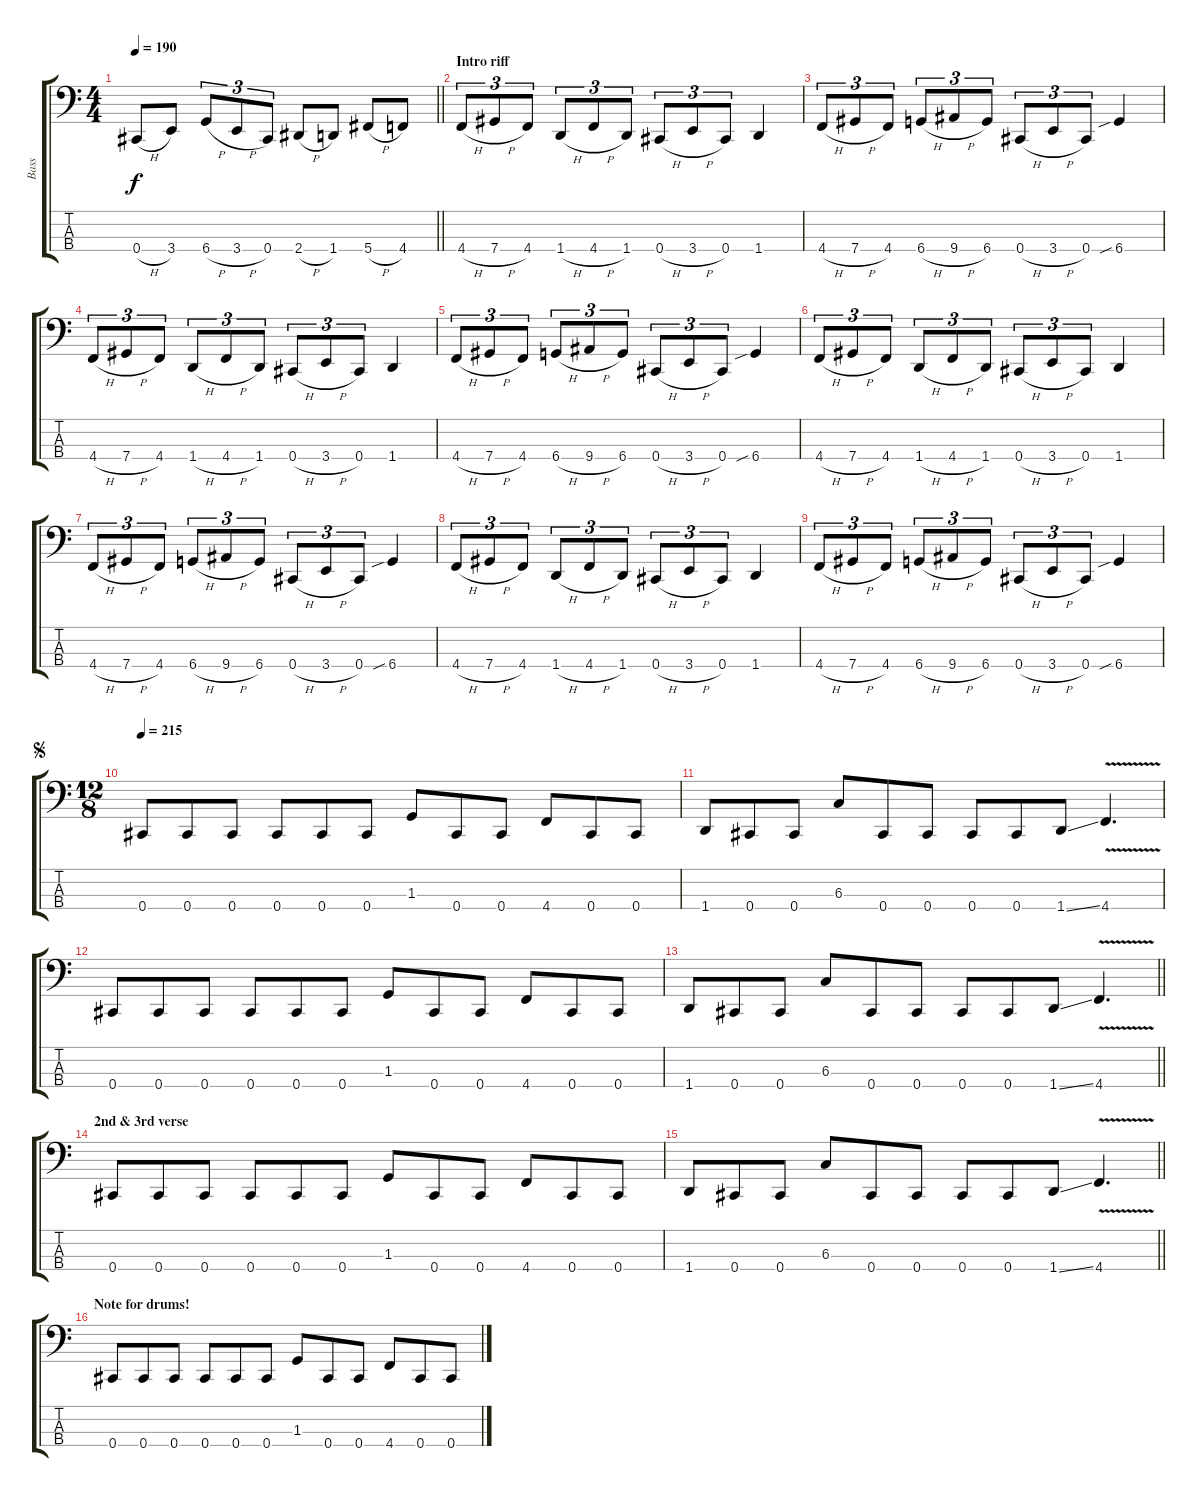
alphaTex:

\track ("Bass" "Bass") {instrument electricbassfinger}
\staff {score tabs}
\tuning (E2 B1 Gb1 Db1) {hide}
\ts (4 4)
\tempo 190
\clef f4
\barLineRight lightlight
\ks c
0.4{h}.8{dy f} 3.4.8 6.4{h}.8{tu (3 2)} 3.4{h}.8{tu (3 2)} 0.4.8{tu (3 2)} 2.4{h}.8 1.4.8 5.4{h}.8 4.4.8 |
\section ("" "Intro riff")
4.4{h}.8{tu (3 2)} 7.4{h}.8{tu (3 2)} 4.4.8{tu (3 2)} 1.4{h}.8{tu (3 2)} 4.4{h}.8{tu (3 2)} 1.4.8{tu (3 2)} 0.4{h}.8{tu (3 2)} 3.4{h}.8{tu (3 2)} 0.4.8{tu (3 2)} 1.4.4 |
4.4{h}.8{tu (3 2)} 7.4{h}.8{tu (3 2)} 4.4.8{tu (3 2)} 6.4{h}.8{tu (3 2)} 9.4{h}.8{tu (3 2)} 6.4.8{tu (3 2)} 0.4{h}.8{tu (3 2)} 3.4{h}.8{tu (3 2)} 0.4.8{tu (3 2)} 6.4{sib}.4 |
4.4{h}.8{tu (3 2)} 7.4{h}.8{tu (3 2)} 4.4.8{tu (3 2)} 1.4{h}.8{tu (3 2)} 4.4{h}.8{tu (3 2)} 1.4.8{tu (3 2)} 0.4{h}.8{tu (3 2)} 3.4{h}.8{tu (3 2)} 0.4.8{tu (3 2)} 1.4.4 |
4.4{h}.8{tu (3 2)} 7.4{h}.8{tu (3 2)} 4.4.8{tu (3 2)} 6.4{h}.8{tu (3 2)} 9.4{h}.8{tu (3 2)} 6.4.8{tu (3 2)} 0.4{h}.8{tu (3 2)} 3.4{h}.8{tu (3 2)} 0.4.8{tu (3 2)} 6.4{sib}.4 |
4.4{h}.8{tu (3 2)} 7.4{h}.8{tu (3 2)} 4.4.8{tu (3 2)} 1.4{h}.8{tu (3 2)} 4.4{h}.8{tu (3 2)} 1.4.8{tu (3 2)} 0.4{h}.8{tu (3 2)} 3.4{h}.8{tu (3 2)} 0.4.8{tu (3 2)} 1.4.4 |
4.4{h}.8{tu (3 2)} 7.4{h}.8{tu (3 2)} 4.4.8{tu (3 2)} 6.4{h}.8{tu (3 2)} 9.4{h}.8{tu (3 2)} 6.4.8{tu (3 2)} 0.4{h}.8{tu (3 2)} 3.4{h}.8{tu (3 2)} 0.4.8{tu (3 2)} 6.4{sib}.4 |
4.4{h}.8{tu (3 2)} 7.4{h}.8{tu (3 2)} 4.4.8{tu (3 2)} 1.4{h}.8{tu (3 2)} 4.4{h}.8{tu (3 2)} 1.4.8{tu (3 2)} 0.4{h}.8{tu (3 2)} 3.4{h}.8{tu (3 2)} 0.4.8{tu (3 2)} 1.4.4 |
4.4{h}.8{tu (3 2)} 7.4{h}.8{tu (3 2)} 4.4.8{tu (3 2)} 6.4{h}.8{tu (3 2)} 9.4{h}.8{tu (3 2)} 6.4.8{tu (3 2)} 0.4{h}.8{tu (3 2)} 3.4{h}.8{tu (3 2)} 0.4.8{tu (3 2)} 6.4{sib}.4 |
\ts (12 8)
\jump segno
\tempo 215
0.4.8 0.4.8 0.4.8 0.4.8 0.4.8 0.4.8 1.3.8 0.4.8 0.4.8 4.4.8 0.4.8 0.4.8 |
1.4.8 0.4.8 0.4.8 6.3.8 0.4.8 0.4.8 0.4.8 0.4.8 1.4{ss}.8 4.4{v}.4{d} |
0.4.8 0.4.8 0.4.8 0.4.8 0.4.8 0.4.8 1.3.8 0.4.8 0.4.8 4.4.8 0.4.8 0.4.8 |
\barLineRight lightlight
1.4.8 0.4.8 0.4.8 6.3.8 0.4.8 0.4.8 0.4.8 0.4.8 1.4{ss}.8 4.4{v}.4{d} |
\section ("" "2nd & 3rd verse")
0.4.8 0.4.8 0.4.8 0.4.8 0.4.8 0.4.8 1.3.8 0.4.8 0.4.8 4.4.8 0.4.8 0.4.8 |
\barLineRight lightlight
1.4.8 0.4.8 0.4.8 6.3.8 0.4.8 0.4.8 0.4.8 0.4.8 1.4{ss}.8 4.4{v}.4{d} |
\section ("" "Note for drums!")
0.4.8 0.4.8 0.4.8 0.4.8 0.4.8 0.4.8 1.3.8 0.4.8 0.4.8 4.4.8 0.4.8 0.4.8
